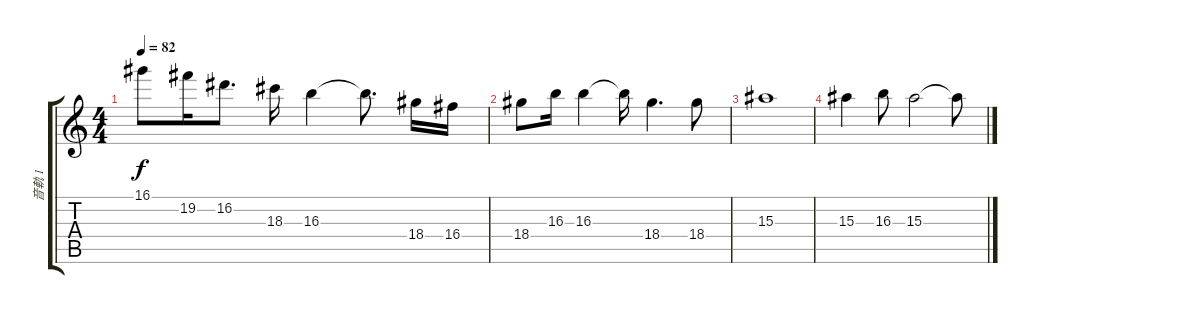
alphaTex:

\track ("音軌 1" "音軌 1") {instrument overdrivenguitar}
\staff {score tabs}
\tuning (E4 B3 G3 D3 A2 E2) {hide}
\ts (4 4)
\tempo 82
\clef g2
\ks c
16.1.8{dy f} 19.2.16 16.2.8{d} 18.3.16 16.3.4 16.3{t}.8{d} 18.4.16 16.4.16 |
18.4.8 16.3.16 16.3.4 16.3{t}.16 18.4.4{d} 18.4.8 |
15.3.1 |
15.3.4 16.3.8 15.3.2 15.3{t}.8
